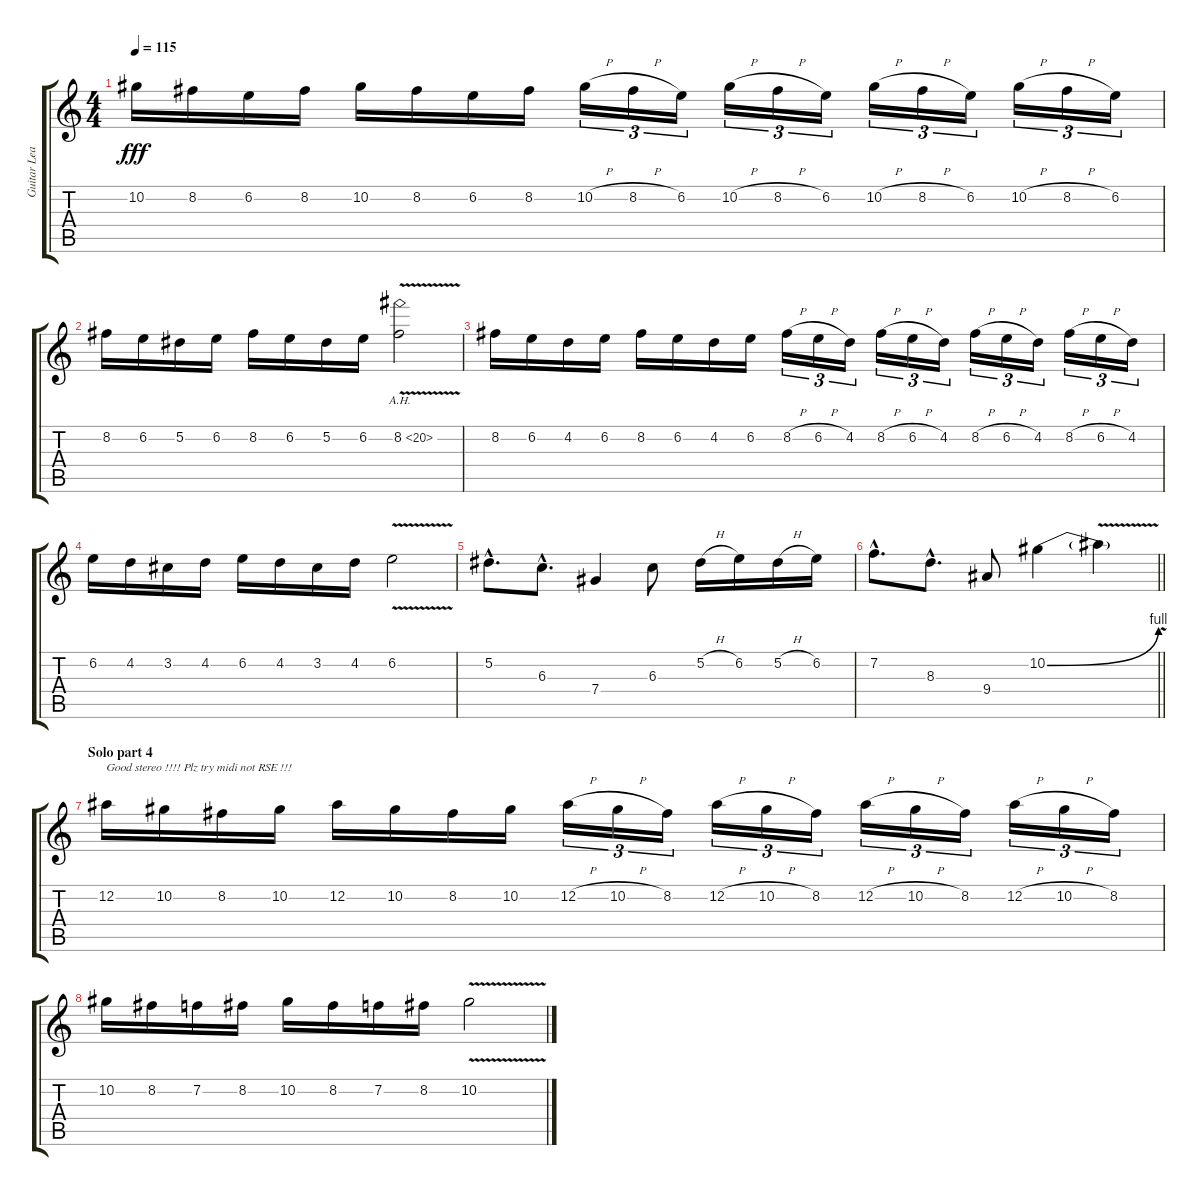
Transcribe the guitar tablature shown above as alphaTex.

\track ("Guitar Lead Solo 1" "Guitar Lea") {instrument distortionguitar}
\staff {score tabs}
\tuning (Eb4 Bb3 Gb3 Db3 Ab2 Eb2) {hide}
\ts (4 4)
\tempo 115
\clef g2
\ks c
10.2.16{dy fff} 8.2.16 6.2.16 8.2.16 10.2.16 8.2.16 6.2.16 8.2.16 10.2{h}.16{tu (3 2)} 8.2{h}.16{tu (3 2)} 6.2.16{tu (3 2)} 10.2{h}.16{tu (3 2)} 8.2{h}.16{tu (3 2)} 6.2.16{tu (3 2)} 10.2{h}.16{tu (3 2)} 8.2{h}.16{tu (3 2)} 6.2.16{tu (3 2)} 10.2{h}.16{tu (3 2)} 8.2{h}.16{tu (3 2)} 6.2.16{tu (3 2)} |
8.2.16 6.2.16 5.2.16 6.2.16 8.2.16 6.2.16 5.2.16 6.2.16 8.2{ah 12 v}.2 |
8.2.16 6.2.16 4.2.16 6.2.16 8.2.16 6.2.16 4.2.16 6.2.16 8.2{h}.16{tu (3 2)} 6.2{h}.16{tu (3 2)} 4.2.16{tu (3 2)} 8.2{h}.16{tu (3 2)} 6.2{h}.16{tu (3 2)} 4.2.16{tu (3 2)} 8.2{h}.16{tu (3 2)} 6.2{h}.16{tu (3 2)} 4.2.16{tu (3 2)} 8.2{h}.16{tu (3 2)} 6.2{h}.16{tu (3 2)} 4.2.16{tu (3 2)} |
6.2.16 4.2.16 3.2.16 4.2.16 6.2.16 4.2.16 3.2.16 4.2.16 6.2{v}.2 |
5.2{hac}.8{d} 6.3{hac}.8{d} 7.4.4 6.3.8 5.2{h}.16 6.2.16 5.2{h}.16 6.2.16 |
\barLineRight lightlight
7.2{hac}.8{d} 8.3{hac}.8{d} 9.4.8 10.2{be (bend 0 0 60 4)}.4 10.2{v t}.4 |
\section ("" "Solo part 4")
12.2.16{txt "Good stereo !!!! Plz try midi not RSE !!!"} 10.2.16 8.2.16 10.2.16 12.2.16 10.2.16 8.2.16 10.2.16 12.2{h}.16{tu (3 2)} 10.2{h}.16{tu (3 2)} 8.2.16{tu (3 2)} 12.2{h}.16{tu (3 2)} 10.2{h}.16{tu (3 2)} 8.2.16{tu (3 2)} 12.2{h}.16{tu (3 2)} 10.2{h}.16{tu (3 2)} 8.2.16{tu (3 2)} 12.2{h}.16{tu (3 2)} 10.2{h}.16{tu (3 2)} 8.2.16{tu (3 2)} |
10.2.16 8.2.16 7.2.16 8.2.16 10.2.16 8.2.16 7.2.16 8.2.16 10.2{v}.2
